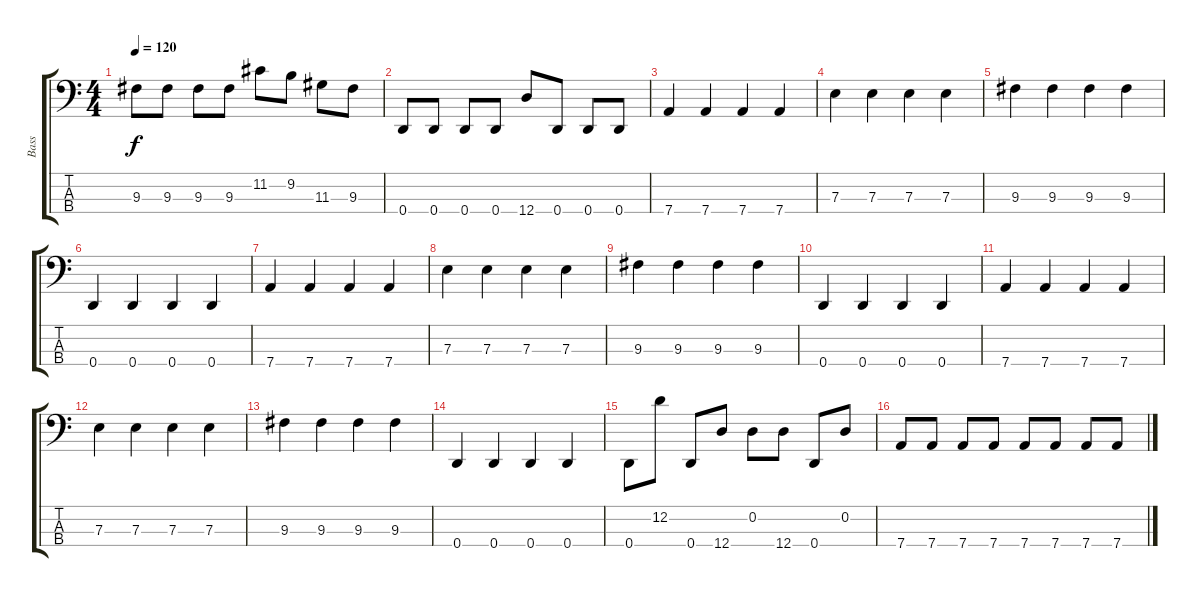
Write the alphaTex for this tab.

\track ("Bass" "Bass") {instrument electricbassfinger}
\staff {score tabs}
\tuning (G2 D2 A1 D1) {hide}
\ts (4 4)
\tempo 120
\clef f4
\ks c
9.3.8{dy f} 9.3.8 9.3.8 9.3.8 11.2.8 9.2.8 11.3.8 9.3.8 |
0.4.8 0.4.8 0.4.8 0.4.8 12.4.8 0.4.8 0.4.8 0.4.8 |
7.4.4 7.4.4 7.4.4 7.4.4 |
7.3.4 7.3.4 7.3.4 7.3.4 |
9.3.4 9.3.4 9.3.4 9.3.4 |
0.4.4 0.4.4 0.4.4 0.4.4 |
7.4.4 7.4.4 7.4.4 7.4.4 |
7.3.4 7.3.4 7.3.4 7.3.4 |
9.3.4 9.3.4 9.3.4 9.3.4 |
0.4.4 0.4.4 0.4.4 0.4.4 |
7.4.4 7.4.4 7.4.4 7.4.4 |
7.3.4 7.3.4 7.3.4 7.3.4 |
9.3.4 9.3.4 9.3.4 9.3.4 |
0.4.4 0.4.4 0.4.4 0.4.4 |
0.4.8 12.2.8 0.4.8 12.4.8 0.2.8 12.4.8 0.4.8 0.2.8 |
7.4.8 7.4.8 7.4.8 7.4.8 7.4.8 7.4.8 7.4.8 7.4.8
